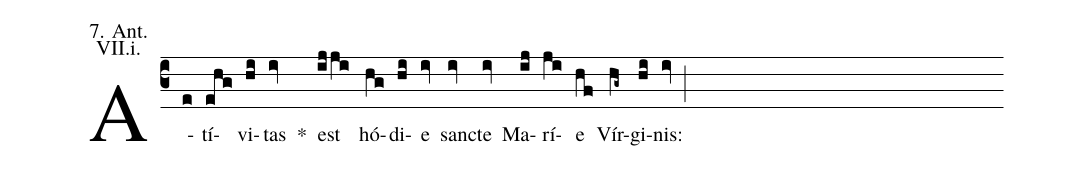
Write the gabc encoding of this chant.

annotation: 7. Ant.;
annotation: VII.i.;
%%
(c3)
A(e)tí(ehg)vi(hi)tas(iv) *() est(ijji) hó(hg)di(hi)e(iv) sanc(iv)te(iv) Ma(ij)rí(ji)e(hf) Vír(hg~)gi(hi)nis:(iv) (;)
